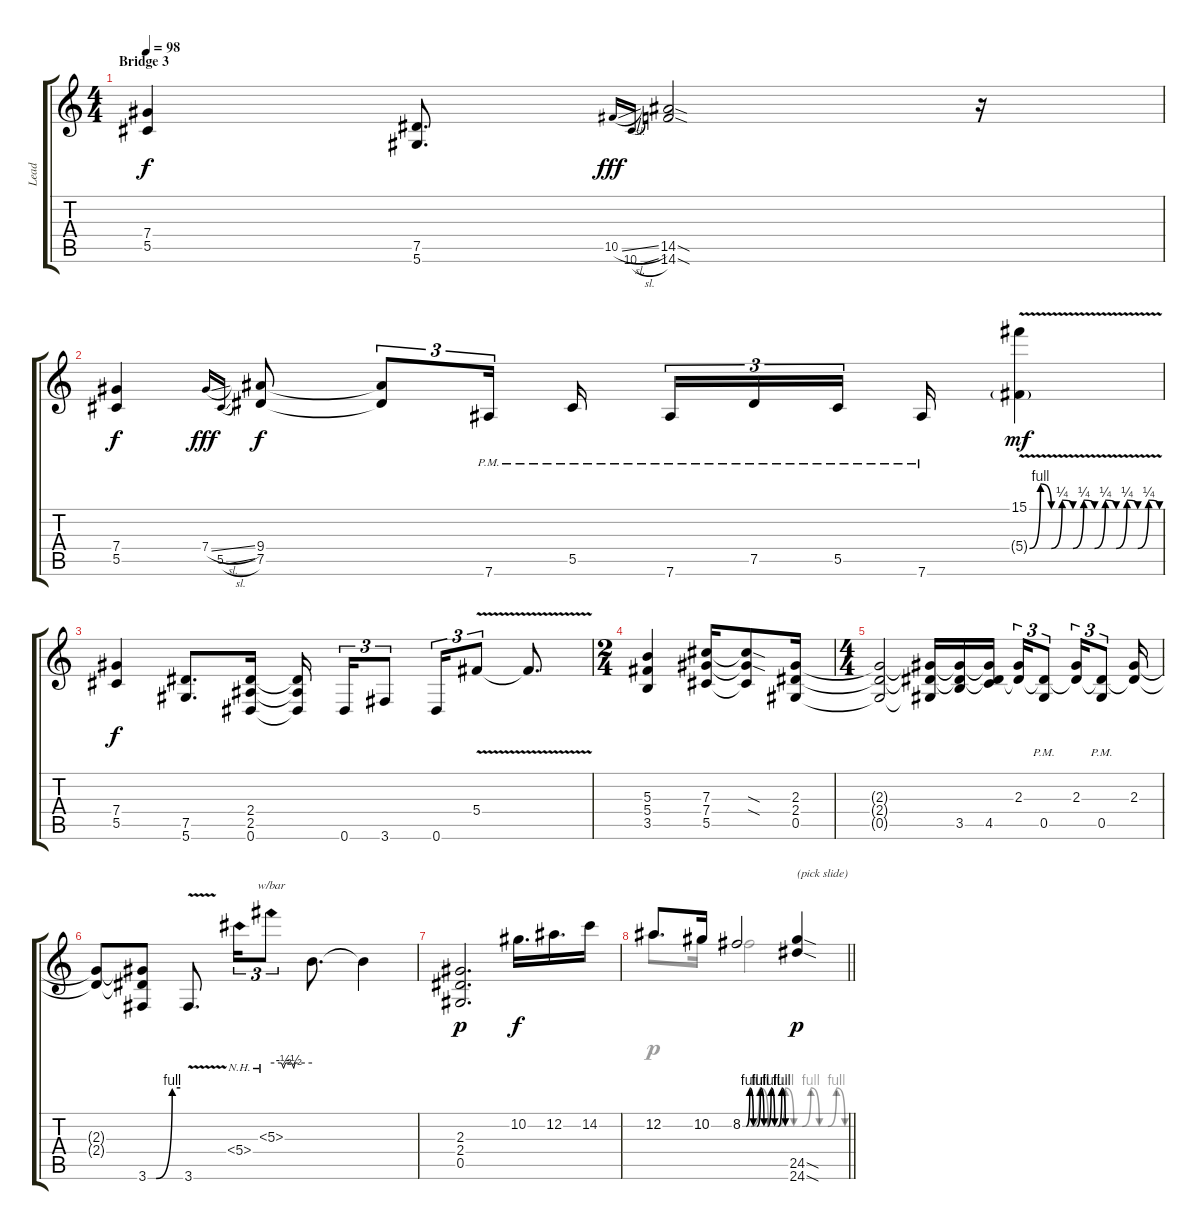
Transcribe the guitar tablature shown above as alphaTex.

\track ("Lead" "Lead") {instrument distortionguitar}
\staff {score tabs}
\tuning (Eb4 Bb3 Gb3 Db3 Ab2 Eb2) {hide}
\voice
\ts (4 4)
\section ("" "Bridge 3")
\tempo 98
\clef g2
\ks c
(7.4 5.5).4{dy f instrument distortionguitar} (7.5 5.6).8{d} 10.5{sl}.16{gr onbeat dy fff} 10.6{sl}.16{gr onbeat} (14.5{sod} 14.6{sod}).2 r.16 |
(7.4 5.5).4{dy f} 7.4{sl}.16{gr onbeat dy fff} 5.5{sl}.16{gr onbeat} (9.4 7.5).8{dy f} (9.4{t} 7.5{t}).8{tu (3 2)} 7.6{pm}.16{tu (3 2)} 5.5{pm}.16{beam splitsecondary} 7.6{pm}.16{tu (3 2)} 7.5{pm}.16{tu (3 2)} 5.5{pm}.16{tu (3 2) beam splitsecondary} 7.6{pm}.16 (15.1{v} 5.4{be (custom 0 0 5 4 10 0 15 1 20 0 25 1 30 0 35 1 40 0 45 1 50 0 55 1 60 0) g}).4{dy mf} |
(7.4 5.5).4{dy f} (7.5 5.6).8{d} (2.4 2.5 0.6).16 (2.4{t} 2.5{t} 0.6{t}).16{beam splitsecondary} 0.6.16{tu (3 2)} 3.6.8{tu (3 2)} 0.6.16{tu (3 2)} 5.4{v}.8{tu (3 2)} 5.4{t}.8{d} |
\ts (2 4)
(5.3 5.4 3.5).4 (7.3 7.4 5.5).16 (7.3{sod t} 7.4{sod t} 5.5{t}).8 (2.3 2.4 0.5).16 |
\ts (4 4)
(2.3{t} 2.4{t} 0.5{t}).2 (2.3{t} 2.4{t} 0.5{t}).16 (2.3{t} 2.4{t} 3.5).16 (2.3{t} 2.4{t} 4.5).16{beam splitsecondary} (2.3 2.4{t}).16{tu (3 2)} (2.4{t} 0.5{pm}).8{tu (3 2)} (2.3 2.4{t}).16{tu (3 2)} (2.4{t} 0.5{pm}).8{tu (3 2)} (2.3 2.4{t}).16 |
(2.3{t} 2.4{t}).8 (2.3{t} 2.4{t} 3.6{be (custom 0 0 15 0 45 4 60 4)}).8 3.6{v}.8{d} 5.4{nh}.16{tu (3 2)} 5.3{nh}.8{tu (3 2) tbe (custom default 0 0 15 0 18 -2 21 0 30 0 33 -2 35 0 60 0)} 5.3{t}.8{d} 5.3{t}.4 |
(2.3 2.4 0.5).2{d dy p} 10.2.16{d dy f} 12.2.16{d} 14.2.16 |
\barLineRight lightlight
12.2.8{d} 10.2.16 8.2{be (custom 0 0 5 0 10 4 15 0 20 0 25 4 30 0 35 0 40 4 45 0 50 0 55 4 60 0)}.2 (24.5{sod} 24.6{sod}).4{txt "(pick slide)" dy p}
\voice
\clef g2
\ottava regular
\simile none
\ks c
|
|
|
|
|
|
|
\barLineRight lightlight
12.2.8{d} 10.2.16 8.2{be (custom 0 0 5 0 10 4 15 0 20 0 25 4 30 0 35 0 40 4 45 0 50 0 55 4 60 0)}.2
